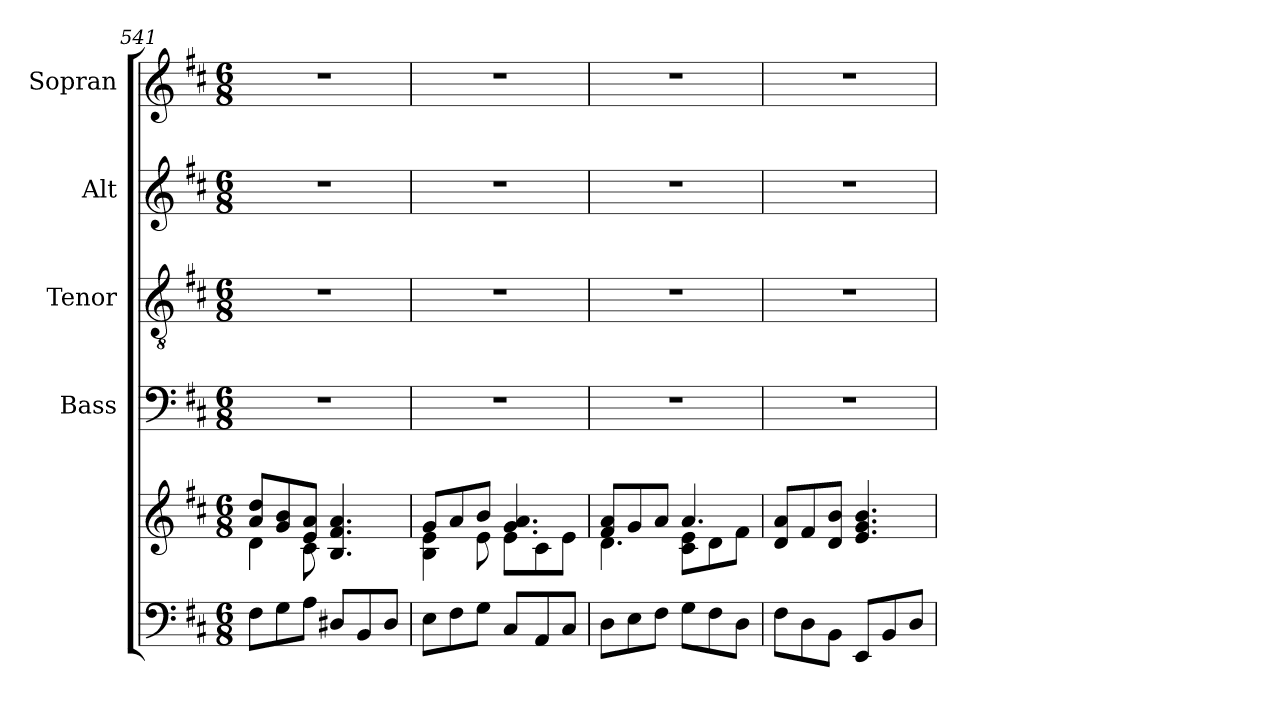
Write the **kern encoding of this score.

**kern	**kern	**kern	**kern	**kern	**kern
*part5	*part5	*part4	*part3	*part2	*part1
*staff6	*staff5	*staff4	*staff3	*staff2	*staff1
*	*	*I"Bass	*I"Tenor	*I"Alt	*I"Sopran
*	*	*I'B.	*I'T.	*I'A.	*I'S.
!!LO:LB:g=z
*clefF4	*clefG2	*clefF4	*clefGv2	*clefG2	*clefG2
*k[f#c#]	*k[f#c#]	*k[f#c#]	*k[f#c#]	*k[f#c#]	*k[f#c#]
*D:	*D:	*D:	*D:	*D:	*D:
*M6/8	*M6/8	*M6/8	*M6/8	*M6/8	*M6/8
=541	=541	=541	=541	=541	=541
*	*^	*	*	*	*
8F#\L	8a/ 8dd/L	4d\	2.r	2.r	2.r	2.r
8G\	8g/ 8b/	.	.	.	.	.
8A\J	8e/ 8a/J	8c#\	.	.	.	.
8D#X/L	4.B/ 4.f#/ 4.a/	4.ryy	.	.	.	.
8BB/	.	.	.	.	.	.
8D#/J	.	.	.	.	.	.
=542	=542	=542	=542	=542	=542	=542
8E\L	8g/L	4B\ 4e\	2.r	2.r	2.r	2.r
8F#\	8a/	.	.	.	.	.
8G\J	8b/J	8e\	.	.	.	.
8C#/L	4.g/ 4.a/	8e\L	.	.	.	.
8AA/	.	8c#\	.	.	.	.
8C#/J	.	8e\J	.	.	.	.
=543	=543	=543	=543	=543	=543	=543
8D\L	8f#/ 8a/L	4.d\	2.r	2.r	2.r	2.r
8E\	8g/	.	.	.	.	.
8F#\J	8a/J	.	.	.	.	.
8G\L	4.a/	8c#\ 8e\L	.	.	.	.
8F#\	.	8d\	.	.	.	.
8D\J	.	8f#\J	.	.	.	.
*	*v	*v	*	*	*	*
=544	=544	=544	=544	=544	=544
8F#\L	8d/ 8a/L	2.r	2.r	2.r	2.r
8D\	8f#/	.	.	.	.
8BB\J	8d/ 8b/J	.	.	.	.
8EE/L	4.e/ 4.g/ 4.b/	.	.	.	.
8BB/	.	.	.	.	.
8D/J	.	.	.	.	.
=	=	=	=	=	=
*-	*-	*-	*-	*-	*-
